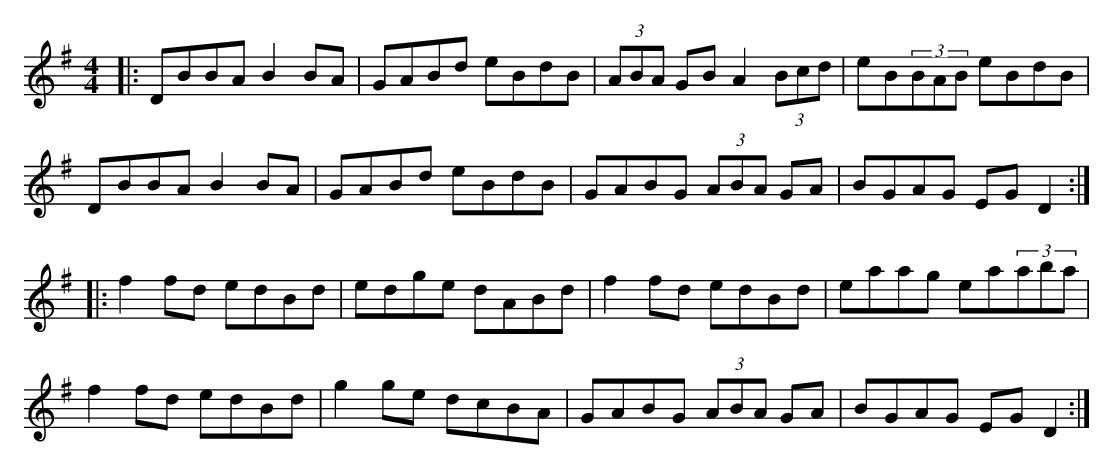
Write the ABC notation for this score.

X:1
M:4/4
K:G
|:DBBA B2BA|GABd eBdB|(3ABA GB A2(3Bcd|eB(3BAB eBdB|
DBBA B2BA|GABd eBdB|GABG (3ABA GA|BGAG EGD2:|
|:f2fd edBd|edge dABd|f2fd edBd|eaag ea(3aba|
f2fd edBd|g2ge dcBA|GABG (3ABA GA|BGAG EGD2:|
